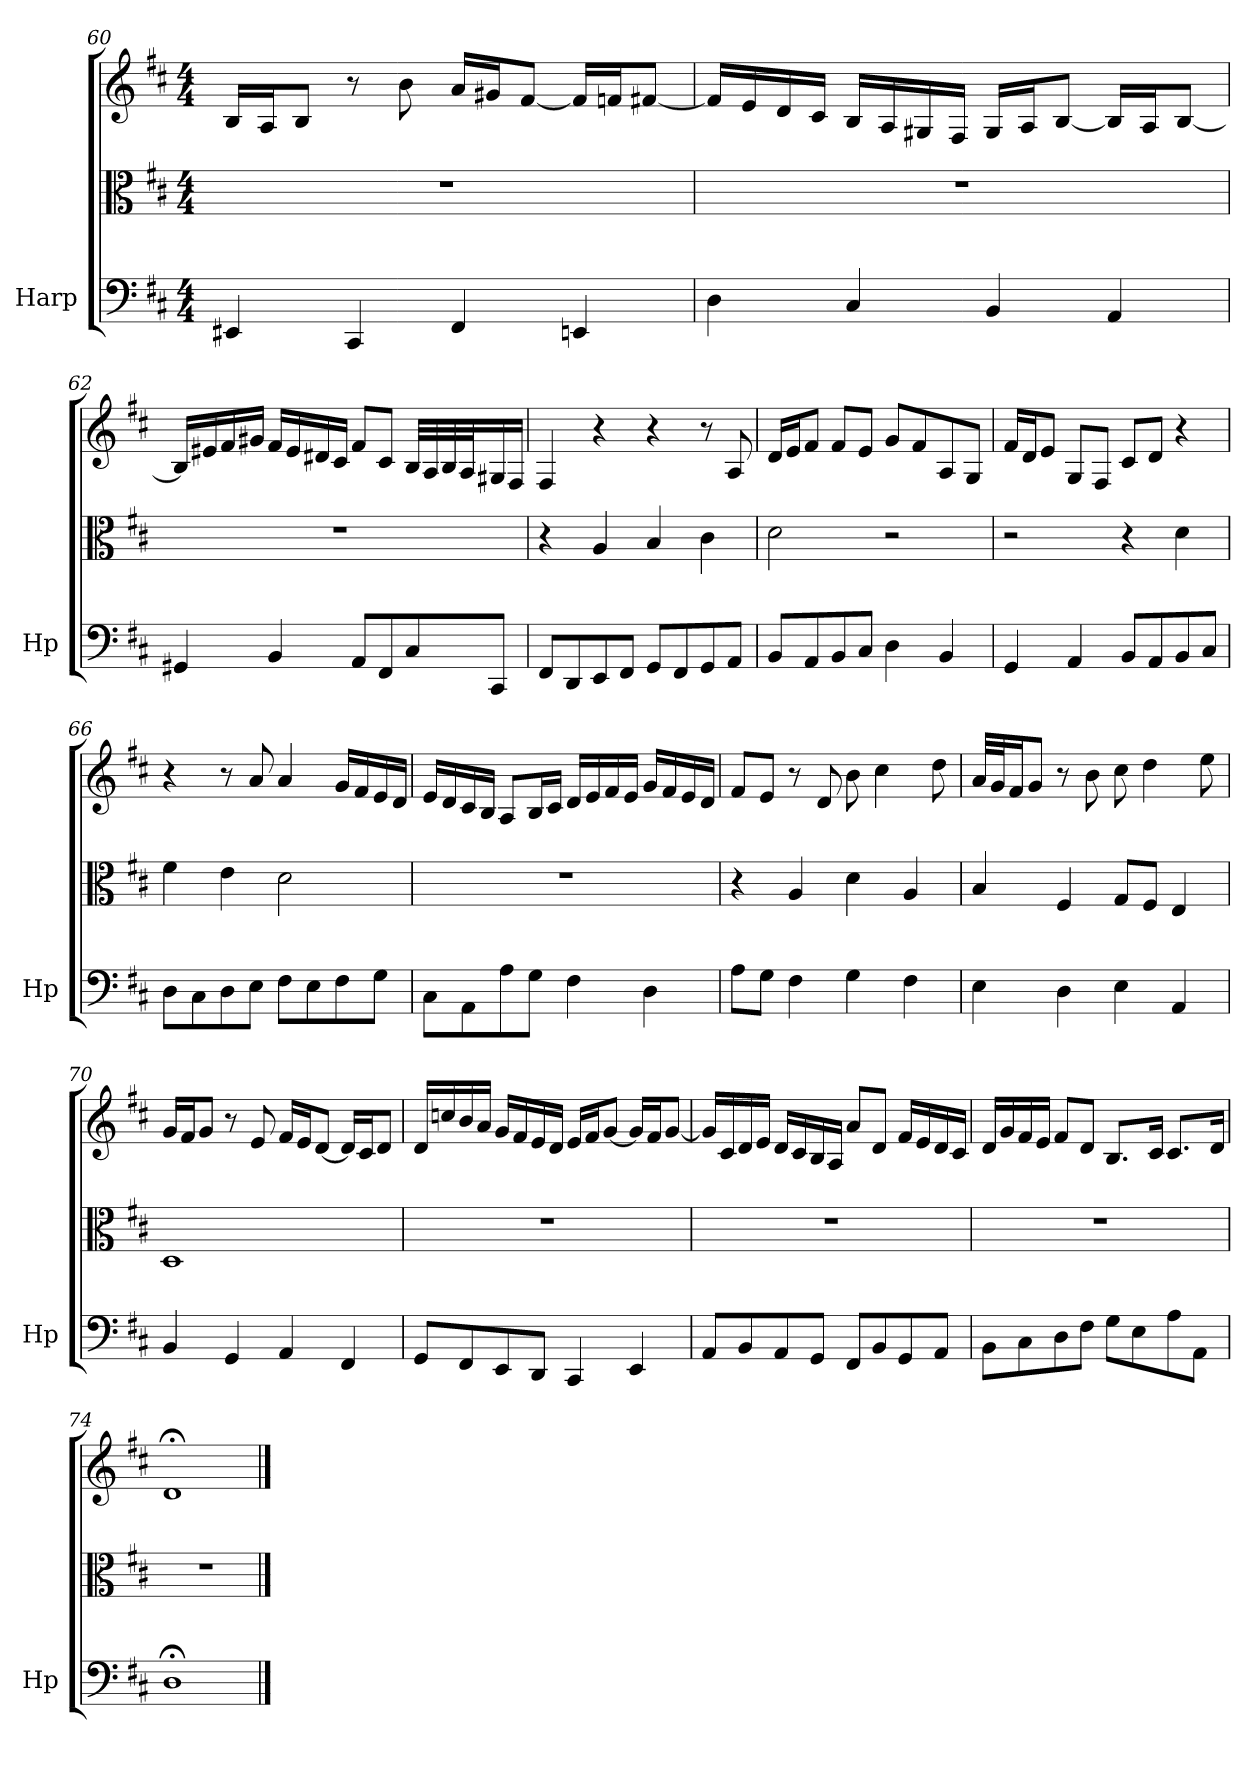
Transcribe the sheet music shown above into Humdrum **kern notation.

**kern	**kern	**kern
*part1	*part1	*part1
*staff3	*staff2	*staff1
*I"Harp	*	*
*I'Hp	*	*
!!LO:PB:g=z
*clefF4	*clefC3	*clefG2
*k[f#c#]	*k[f#c#]	*k[f#c#]
*M4/4	*M4/4	*M4/4
=60	=60	=60
4EE#X/	1r	16B/LL
.	.	16A/J
.	.	8B/J
4CC#/	.	8r
.	.	8b\
4FF#/	.	16a/LL
.	.	16g#X/J
.	.	[8f#/J
4EEn/	.	16f#/LL]
.	.	16fn/J
.	.	[8f#X/J
=61	=61	=61
4D\	1r	16f#/LL]
.	.	16e/
.	.	16d/
.	.	16c#/JJ
4C#/	.	16B/LL
.	.	16A/
.	.	16G#X/
.	.	16F#/JJ
4BB/	.	16G#/LL
.	.	16A/J
.	.	[8B/J
4AA/	.	16B/LL]
.	.	16A/J
.	.	[8B/J
!!LO:LB:g=z
=62	=62	=62
4GG#X/	1r	16B/LL]
.	.	16e#X/
.	.	16f#/
.	.	16g#X/JJ
4BB/	.	16f#/LL
.	.	16e#/
.	.	16d#X/
.	.	16c#/JJ
8AA/L	.	8f#/L
8FF#/	.	8c#/J
8C#/	.	32B/LLL
.	.	32A/
.	.	32B/
.	.	32A/J
8CC#/J	.	16G#X/
.	.	16F#/JJ
=63	=63	=63
8FF#/L	4r	4F#/
8DD/	.	.
8EE/	4A/	4r
8FF#/J	.	.
8GG/L	4B/	4r
8FF#/	.	.
8GG/	4c#\	8r
8AA/J	.	8A/
=64	=64	=64
8BB/L	2d\	16d/LL
.	.	16e/J
8AA/	.	8f#/J
8BB/	.	8f#/L
8C#/J	.	8e/J
4D\	2r	8g/L
.	.	8f#/
4BB/	.	8A/
.	.	8G/J
!!LO:LB:g=z
=65	=65	=65
4GG/	2r	16f#/LL
.	.	16d/J
.	.	8e/J
4AA/	.	8G/L
.	.	8F#/J
8BB/L	4r	8c#/L
8AA/	.	8d/J
8BB/	4d\	4r
8C#/J	.	.
=66	=66	=66
8D\L	4f#\	4r
8C#\	.	.
8D\	4e\	8r
8E\J	.	8a/
8F#\L	2d\	4a/
8E\	.	.
8F#\	.	16g/LL
.	.	16f#/
8G\J	.	16e/
.	.	16d/JJ
=67	=67	=67
8C#\L	1r	16e/LL
.	.	16d/
8AA\	.	16c#/
.	.	16B/JJ
8A\	.	8A/L
8G\J	.	16B/L
.	.	16c#/JJ
4F#\	.	16d/LL
.	.	16e/
.	.	16f#/
.	.	16e/JJ
4D\	.	16g/LL
.	.	16f#/
.	.	16e/
.	.	16d/JJ
!!LO:LB:g=z
=68	=68	=68
8A\L	4r	8f#/L
8G\J	.	8e/J
4F#\	4A/	8r
.	.	8d/
4G\	4d\	8b\
.	.	4cc#\
4F#\	4A/	.
.	.	8dd\
=69	=69	=69
4E\	4B/	32a/LLL
.	.	32g/J
.	.	16f#/J
.	.	8g/J
4D\	4F#/	8r
.	.	8b\
4E\	8G/L	8cc#\
.	8F#/J	4dd\
4AA/	4E/	.
.	.	8ee\
=70	=70	=70
4BB/	1D	16g/LL
.	.	16f#/J
.	.	8g/J
4GG/	.	8r
.	.	8e/
4AA/	.	16f#/LL
.	.	16e/J
.	.	[8d/J
4FF#/	.	16d/LL]
.	.	16c#/J
.	.	8d/J
=71	=71	=71
8GG/L	1r	16d/LL
.	.	16ccn/
8FF#/	.	16b/
.	.	16a/JJ
8EE/	.	16g/LL
.	.	16f#/
8DD/J	.	16e/
.	.	16d/JJ
4CC#/	.	16e/LL
.	.	16f#/J
.	.	[8g/J
4EE/	.	16g/LL]
.	.	16f#/J
.	.	[8g/J
!!LO:PB:g=z
=72	=72	=72
8AA/L	1r	16g/LL]
.	.	16c#/
8BB/	.	16d/
.	.	16e/JJ
8AA/	.	16d/LL
.	.	16c#/
8GG/J	.	16B/
.	.	16A/JJ
8FF#/L	.	8a/L
8BB/	.	8d/J
8GG/	.	16f#/LL
.	.	16e/
8AA/J	.	16d/
.	.	16c#/JJ
=73	=73	=73
8BB\L	1r	16d/LL
.	.	16g/
8C#\	.	16f#/
.	.	16e/JJ
8D\	.	8f#/L
8F#\J	.	8d/J
8G\L	.	8.B/L
8E\	.	.
.	.	16c#/Jk
8A\	.	8.c#/L
8AA\J	.	.
.	.	16d/Jk
=74	=74	=74
1D;<	1r	1d;<
==	==	==
*-	*-	*-
